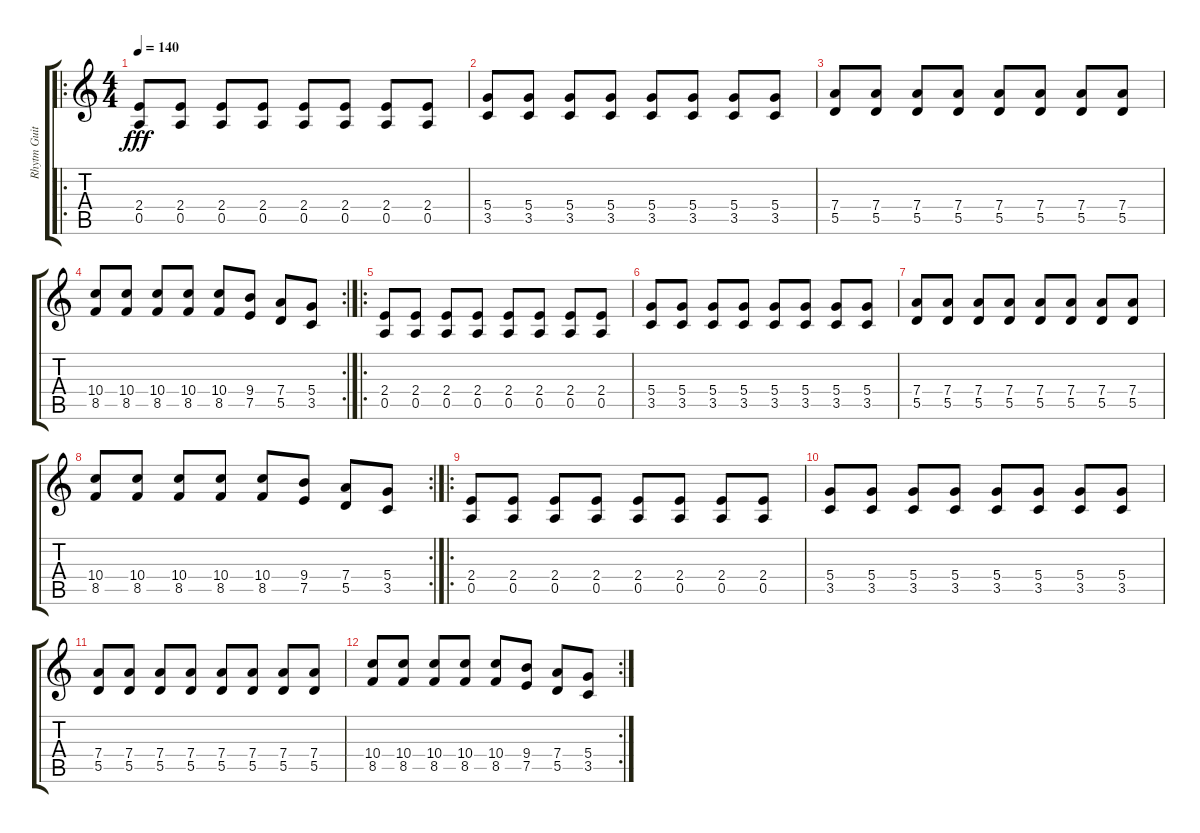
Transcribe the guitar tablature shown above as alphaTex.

\track ("Rhytm Guitar" "Rhytm Guit") {instrument distortionguitar}
\staff {score tabs}
\tuning (E4 B3 G3 D3 A2 D2) {hide}
\ro
\ts (4 4)
\tempo 140
\clef g2
\ks c
(2.4 0.5).8{dy fff} (2.4 0.5).8 (2.4 0.5).8 (2.4 0.5).8 (2.4 0.5).8 (2.4 0.5).8 (2.4 0.5).8 (2.4 0.5).8 |
(5.4 3.5).8 (5.4 3.5).8 (5.4 3.5).8 (5.4 3.5).8 (5.4 3.5).8 (5.4 3.5).8 (5.4 3.5).8 (5.4 3.5).8 |
(7.4 5.5).8 (7.4 5.5).8 (7.4 5.5).8 (7.4 5.5).8 (7.4 5.5).8 (7.4 5.5).8 (7.4 5.5).8 (7.4 5.5).8 |
\rc 2
(10.4 8.5).8 (10.4 8.5).8 (10.4 8.5).8 (10.4 8.5).8 (10.4 8.5).8 (9.4 7.5).8 (7.4 5.5).8 (5.4 3.5).8 |
\ro
(2.4 0.5).8 (2.4 0.5).8 (2.4 0.5).8 (2.4 0.5).8 (2.4 0.5).8 (2.4 0.5).8 (2.4 0.5).8 (2.4 0.5).8 |
(5.4 3.5).8 (5.4 3.5).8 (5.4 3.5).8 (5.4 3.5).8 (5.4 3.5).8 (5.4 3.5).8 (5.4 3.5).8 (5.4 3.5).8 |
(7.4 5.5).8 (7.4 5.5).8 (7.4 5.5).8 (7.4 5.5).8 (7.4 5.5).8 (7.4 5.5).8 (7.4 5.5).8 (7.4 5.5).8 |
\rc 2
(10.4 8.5).8 (10.4 8.5).8 (10.4 8.5).8 (10.4 8.5).8 (10.4 8.5).8 (9.4 7.5).8 (7.4 5.5).8 (5.4 3.5).8 |
\ro
(2.4 0.5).8 (2.4 0.5).8 (2.4 0.5).8 (2.4 0.5).8 (2.4 0.5).8 (2.4 0.5).8 (2.4 0.5).8 (2.4 0.5).8 |
(5.4 3.5).8 (5.4 3.5).8 (5.4 3.5).8 (5.4 3.5).8 (5.4 3.5).8 (5.4 3.5).8 (5.4 3.5).8 (5.4 3.5).8 |
(7.4 5.5).8 (7.4 5.5).8 (7.4 5.5).8 (7.4 5.5).8 (7.4 5.5).8 (7.4 5.5).8 (7.4 5.5).8 (7.4 5.5).8 |
\rc 2
(10.4 8.5).8 (10.4 8.5).8 (10.4 8.5).8 (10.4 8.5).8 (10.4 8.5).8 (9.4 7.5).8 (7.4 5.5).8 (5.4 3.5).8
